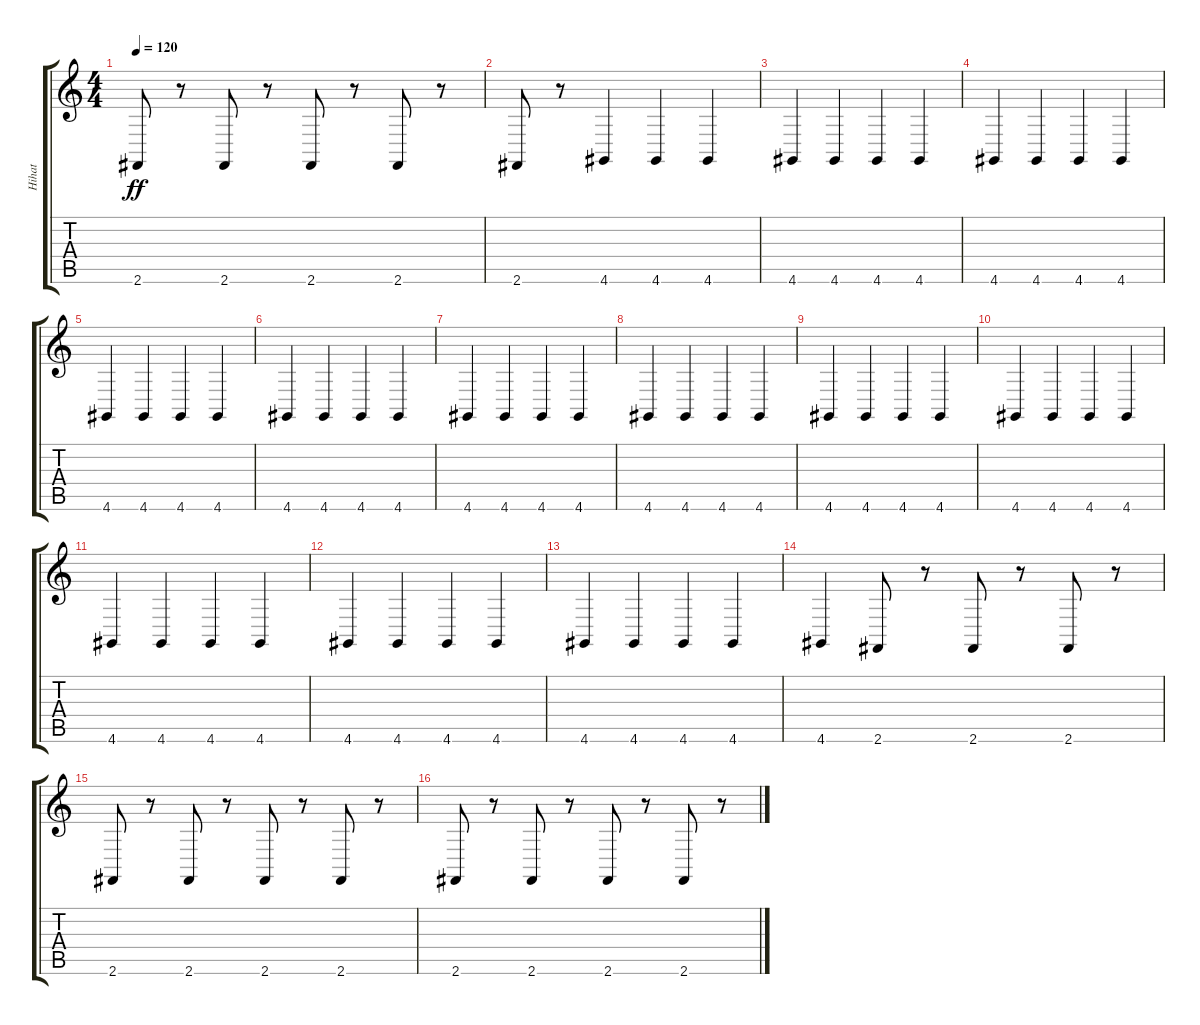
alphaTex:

\track ("Hihat" "Hihat") {instrument harpsichord}
\staff {score tabs}
\tuning (E4 B3 G3 D3 A2 E2) {hide}
\ts (4 4)
\tempo 120
\clef g2
\ks c
2.6.8{dy ff} r.8 2.6.8 r.8 2.6.8 r.8 2.6.8 r.8 |
2.6.8 r.8 4.6.4 4.6.4 4.6.4 |
4.6.4 4.6.4 4.6.4 4.6.4 |
4.6.4 4.6.4 4.6.4 4.6.4 |
4.6.4 4.6.4 4.6.4 4.6.4 |
4.6.4 4.6.4 4.6.4 4.6.4 |
4.6.4 4.6.4 4.6.4 4.6.4 |
4.6.4 4.6.4 4.6.4 4.6.4 |
4.6.4 4.6.4 4.6.4 4.6.4 |
4.6.4 4.6.4 4.6.4 4.6.4 |
4.6.4 4.6.4 4.6.4 4.6.4 |
4.6.4 4.6.4 4.6.4 4.6.4 |
4.6.4 4.6.4 4.6.4 4.6.4 |
4.6.4 2.6.8 r.8 2.6.8 r.8 2.6.8 r.8 |
2.6.8 r.8 2.6.8 r.8 2.6.8 r.8 2.6.8 r.8 |
2.6.8 r.8 2.6.8 r.8 2.6.8 r.8 2.6.8 r.8
